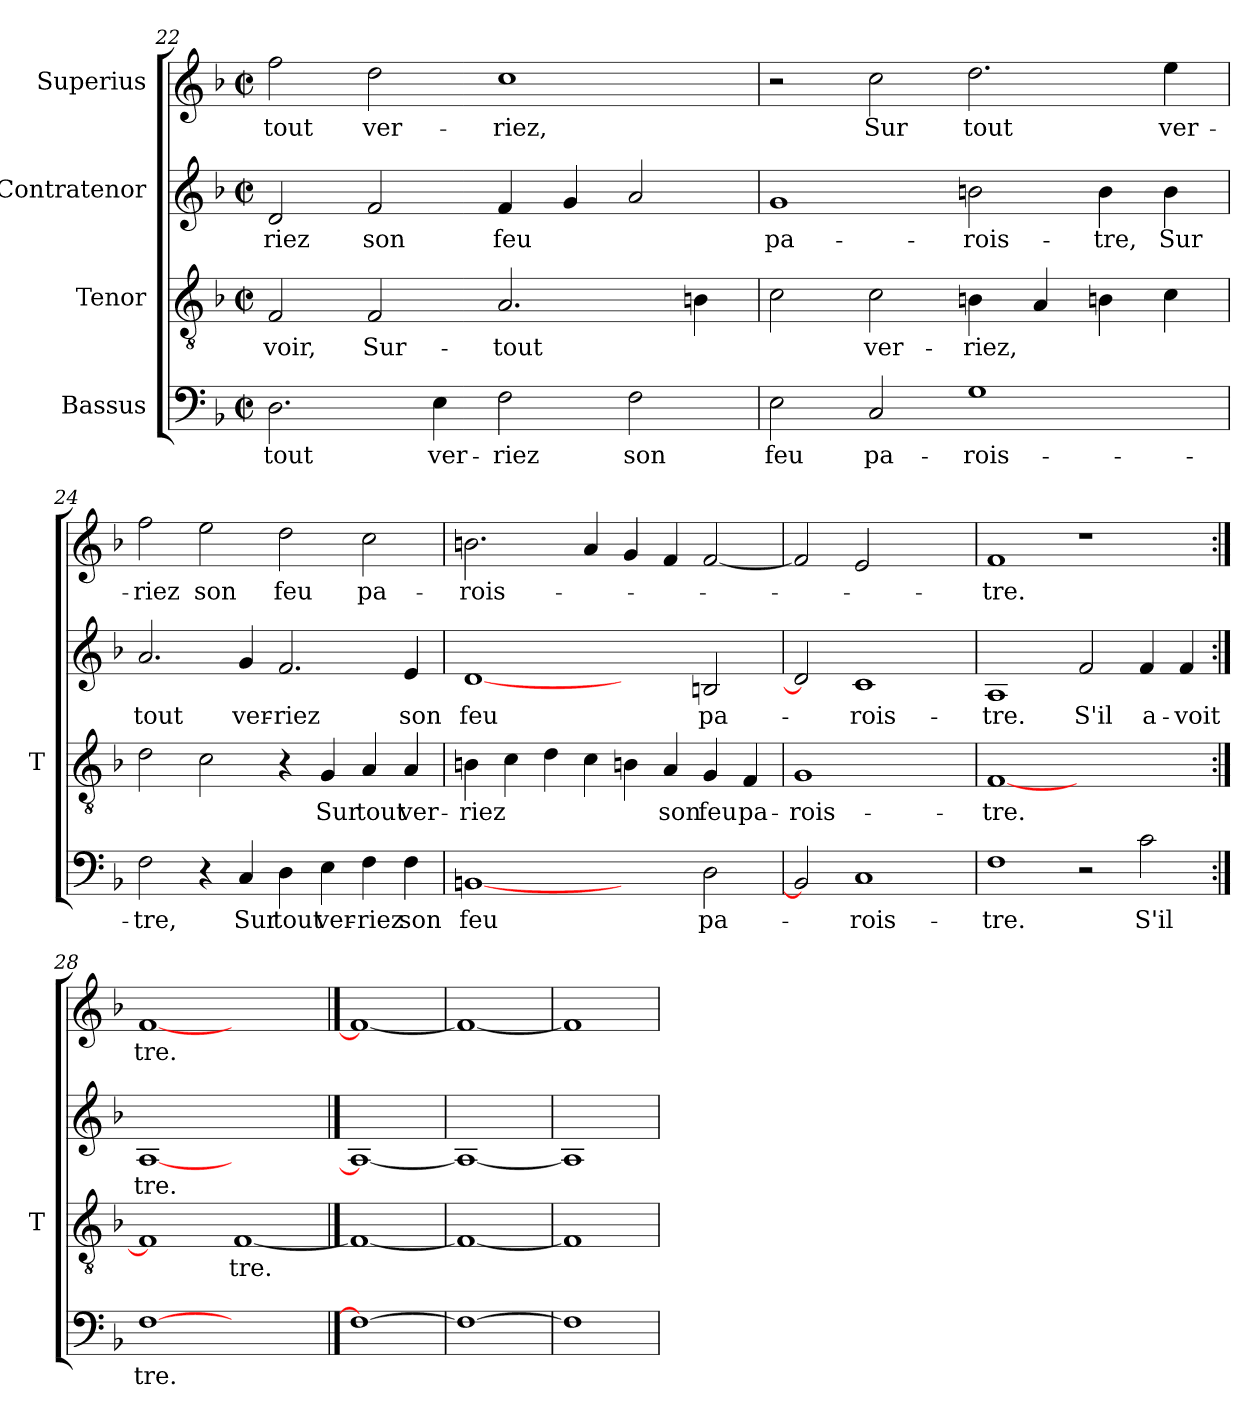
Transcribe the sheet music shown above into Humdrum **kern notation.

**kern	**text	**kern	**text	**kern	**text	**kern	**text
*part4	*part4	*part3	*part3	*part2	*part2	*part1	*part1
*staff4	*staff4	*staff3	*staff3	*staff2	*staff2	*staff1	*staff1
*I"Bassus	*	*I"Tenor	*	*I"Contratenor	*	*I"Superius	*
*	*	*I'T	*	*	*	*	*
*clefF4	*	*clefGv2	*	*clefG2	*	*clefG2	*
*k[b-]	*	*k[b-]	*	*k[b-]	*	*k[b-]	*
*F:	*	*F:	*	*F:	*	*F:	*
*M2/2	*	*M2/2	*	*M2/2	*	*M2/2	*
*met(c|)	*	*met(c|)	*	*met(c|)	*	*met(c|)	*
=22	=22	=22	=22	=22	=22	=22	=22
2.D	-tout	2F	-voir,	2d	-riez	2ff	-tout
.	.	2F	Sur-	2f	-son	2dd	ver-
4E	ver-	.	.	.	.	.	.
2F	-riez	2.A	-tout	4f	-feu	1cc	-riez,
.	.	.	.	4g	.	.	.
2F	-son	.	.	2a	.	.	.
.	.	4Bn	.	.	.	.	.
=23	=23	=23	=23	=23	=23	=23	=23
2E	-feu	2c	.	1g	pa-	2r	.
2C	pa-	2c	ver-	.	.	2cci	-Sur
1G	rois-	4Bn	-riez,	2bn	rois-	2.dd	-tout
.	.	4A	.	.	.	.	.
.	.	4Bn	.	4b	-tre,	.	.
.	.	4c	.	4b	-Sur	4ee	ver-
=24	=24	=24	=24	=24	=24	=24	=24
2F	-tre,	2d	.	2.a	-tout	2ff	-riez
4r	.	2c	.	.	.	2ee	-son
4C	-Sur	.	.	4g	ver-	.	.
4D	-tout	4r	.	2.f	-riez	2dd	-feu
4E	ver-	4G	-Sur	.	.	.	.
4F	-riez	4A	-tout	.	.	2cc	pa-
4F	-son	4A	ver-	4e	-son	.	.
!!LO:PB:g=z
=25	=25	=25	=25	=25	=25	=25	=25
[1BBn	-feu	4Bn	-riez	[1d	-feu	2.bn	rois-
.	.	4c	.	.	.	.	.
.	.	4d	.	.	.	.	.
.	.	4c	.	.	.	4a	.
2ryy	.	4Bn	.	2ryy	.	4g	.
.	.	4A	-son	.	.	4f	.
2D	pa-	4G	-feu	2Bn	pa-	[2f	.
.	.	4F	pa-	.	.	.	.
=26	=26	=26	=26	=26	=26	=26	=26
2BB]	.	1G	rois-	2d]	.	2f]	.
1C	rois-	.	.	1c	rois-	2e	.
.	.	2ryy	.	.	.	2ryy	.
=27	=27	=27	=27	=27	=27	=27	=27
1F	-tre.	[1F	-tre.	1A	-tre.	1f	-tre.
2r	.	1ryy	.	2f	-S'il	1r	.
2c	-S'il	.	.	4f	a-	.	.
.	.	.	.	4f	-voit	.	.
=28:|!	=28:|!	=28:|!	=28:|!	=28:|!	=28:|!	=28:|!	=28:|!
[1F	-tre.	1F]	.	[1A	-tre.	[1f	-tre.
1ryy	.	[1F	-tre.	1ryy	.	1ryy	.
==29	==29	==29	==29	==29	==29	==29	==29
1F_	.	1F_	.	1A_	.	1f_	.
=30	=30	=30	=30	=30	=30	=30	=30
1F_	.	1F_	.	1A_	.	1f_	.
=31	=31	=31	=31	=31	=31	=31	=31
1F]	.	1F]	.	1A]	.	1f]	.
=	=	=	=	=	=	=	=
*-	*-	*-	*-	*-	*-	*-	*-
